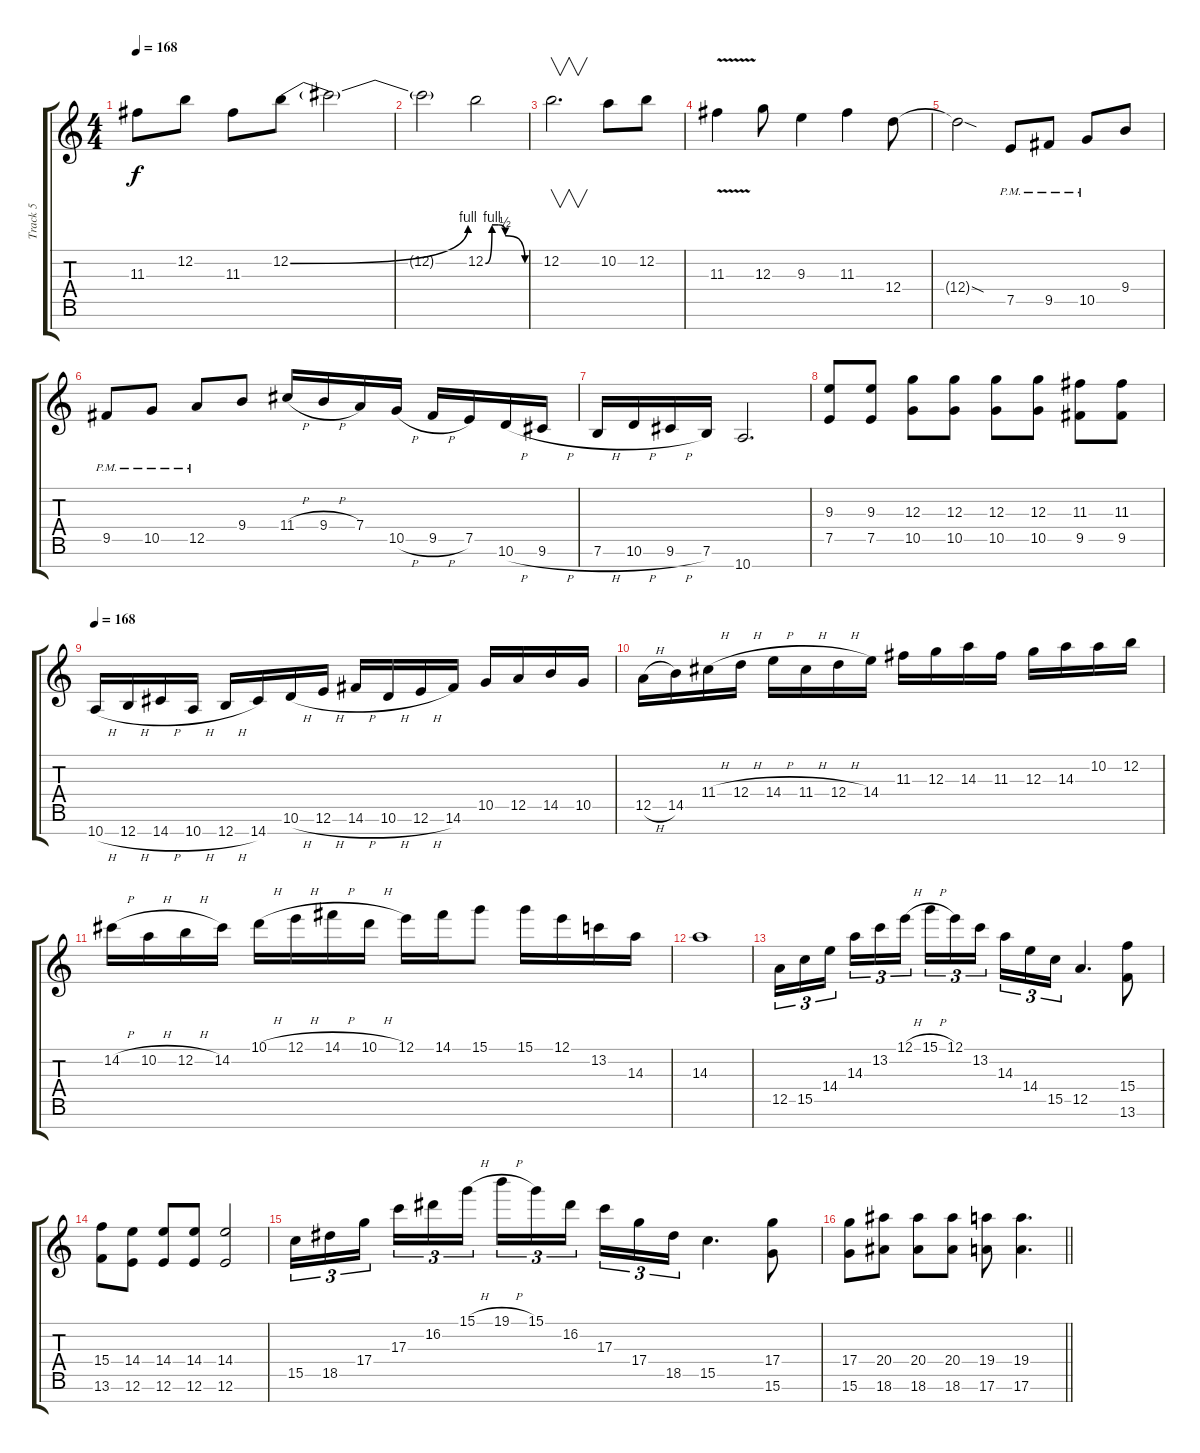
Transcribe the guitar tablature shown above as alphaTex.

\track ("Track 5" "Track 5") {instrument distortionguitar}
\staff {score tabs}
\tuning (E4 B3 G3 D3 A2 E2 B1) {hide}
\ts (4 4)
\section ("" "")
\tempo 168
\clef g2
\ks c
11.3.8{dy f} 12.2.8 11.3.8 12.2{be (bend 0 0 60 4)}.8 12.2{t}.2 |
12.2{t}.2 12.2{be (custom 0 0 10 4 20 4 30 2 60 0)}.2 |
12.2.2{v d} 10.2.8 12.2.8 |
11.3{v}.4 12.3.8 9.3.4 11.3.4 12.4.8 |
12.4{sod t}.2 7.5{pm}.8 9.5{pm}.8 10.5{pm}.8 9.4.8 |
9.5{pm}.8 10.5{pm}.8 12.5{pm}.8 9.4.8 11.4{h}.16 9.4{h}.16 7.4.16 10.5{h}.16 9.5{h}.16 7.5.16 10.6{h}.16 9.6{h}.16 |
7.6{h}.16 10.6{h}.16 9.6{h}.16 7.6.16 10.7.2{d} |
(9.3 7.5).8 (9.3 7.5).8 (12.3 10.5).8 (12.3 10.5).8 (12.3 10.5).8 (12.3 10.5).8 (11.3 9.5).8 (11.3 9.5).8 |
\tempo 168
10.7{h}.16 12.7{h}.16 14.7{h}.16 10.7{h}.16 12.7{h}.16 14.7.16 10.6{h}.16 12.6{h}.16 14.6{h}.16 10.6{h}.16 12.6{h}.16 14.6.16 10.5.16 12.5.16 14.5.16 10.5.16 |
12.5{h}.16 14.5.16 11.4{h}.16 12.4{h}.16 14.4{h}.16 11.4{h}.16 12.4{h}.16 14.4.16 11.3.16 12.3.16 14.3.16 11.3.16 12.3.16 14.3.16 10.2.16 12.2.16 |
14.2{h}.16 10.2{h}.16 12.2{h}.16 14.2.16 10.1{h}.16 12.1{h}.16 14.1{h}.16 10.1{h}.16 12.1.16 14.1.16 15.1.8 15.1.16 12.1.16 13.2.16 14.3.16 |
14.3.1 |
12.5.16{tu (3 2)} 15.5.16{tu (3 2)} 14.4.16{tu (3 2) beam splitsecondary} 14.3.16{tu (3 2)} 13.2.16{tu (3 2)} 12.1{h}.16{tu (3 2)} 15.1{h}.16{tu (3 2)} 12.1.16{tu (3 2)} 13.2.16{tu (3 2) beam splitsecondary} 14.3.16{tu (3 2)} 14.4.16{tu (3 2)} 15.5.16{tu (3 2)} 12.5.4{d} (15.4 13.6).8 |
(15.4 13.6).8 (14.4 12.6).8 (14.4 12.6).8 (14.4 12.6).8 (14.4 12.6).2 |
15.5.16{tu (3 2)} 18.5.16{tu (3 2)} 17.4.16{tu (3 2) beam splitsecondary} 17.3.16{tu (3 2)} 16.2.16{tu (3 2)} 15.1{h}.16{tu (3 2)} 19.1{h}.16{tu (3 2)} 15.1.16{tu (3 2)} 16.2.16{tu (3 2) beam splitsecondary} 17.3.16{tu (3 2)} 17.4.16{tu (3 2)} 18.5.16{tu (3 2)} 15.5.4{d} (17.4 15.6).8 |
\barLineRight lightlight
(17.4 15.6).8 (20.4 18.6).8 (20.4 18.6).8 (20.4 18.6).8 (19.4 17.6).8 (19.4 17.6).4{d}
